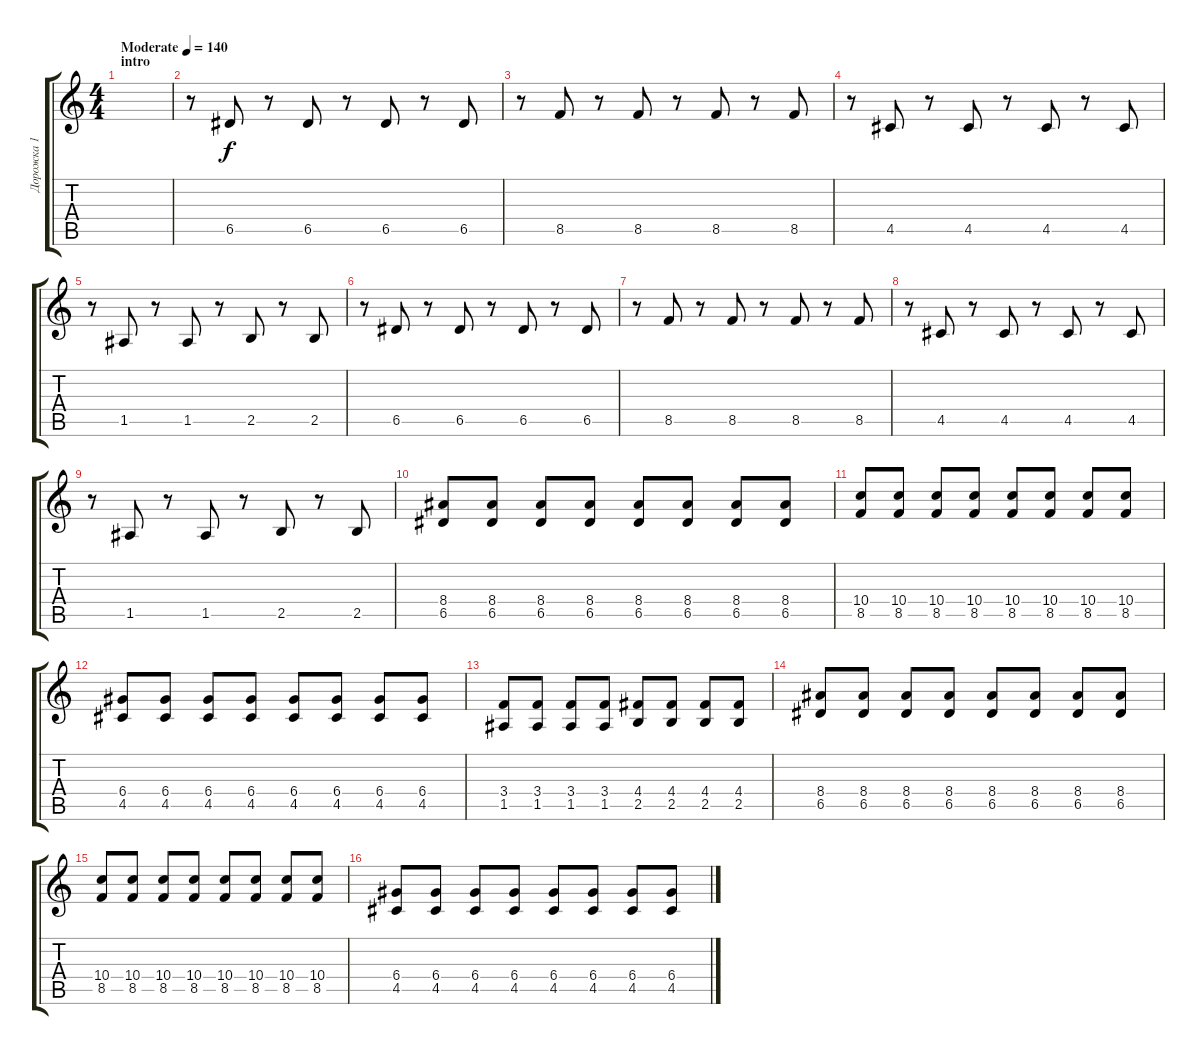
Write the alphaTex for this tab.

\track ("Дорожка 1" "Дорожка 1") {instrument electricguitarclean}
\staff {score tabs}
\tuning (E4 B3 G3 D3 A2 E2) {hide}
\ts (4 4)
\section ("" "intro")
\tempo (140 "Moderate")
\clef g2
\ks c
|
r.8 6.5.8 r.8 6.5.8 r.8 6.5.8 r.8 6.5.8 |
r.8 8.5.8 r.8 8.5.8 r.8 8.5.8 r.8 8.5.8 |
r.8 4.5.8 r.8 4.5.8 r.8 4.5.8 r.8 4.5.8 |
r.8 1.5.8 r.8 1.5.8 r.8 2.5.8 r.8 2.5.8 |
r.8 6.5.8 r.8 6.5.8 r.8 6.5.8 r.8 6.5.8 |
r.8 8.5.8 r.8 8.5.8 r.8 8.5.8 r.8 8.5.8 |
r.8 4.5.8 r.8 4.5.8 r.8 4.5.8 r.8 4.5.8 |
r.8 1.5.8 r.8 1.5.8 r.8 2.5.8 r.8 2.5.8 |
(8.4 6.5).8 (8.4 6.5).8 (8.4 6.5).8 (8.4 6.5).8 (8.4 6.5).8 (8.4 6.5).8 (8.4 6.5).8 (8.4 6.5).8 |
(10.4 8.5).8 (10.4 8.5).8 (10.4 8.5).8 (10.4 8.5).8 (10.4 8.5).8 (10.4 8.5).8 (10.4 8.5).8 (10.4 8.5).8 |
(6.4 4.5).8 (6.4 4.5).8 (6.4 4.5).8 (6.4 4.5).8 (6.4 4.5).8 (6.4 4.5).8 (6.4 4.5).8 (6.4 4.5).8 |
(3.4 1.5).8 (3.4 1.5).8 (3.4 1.5).8 (3.4 1.5).8 (4.4 2.5).8 (4.4 2.5).8 (4.4 2.5).8 (4.4 2.5).8 |
(8.4 6.5).8 (8.4 6.5).8 (8.4 6.5).8 (8.4 6.5).8 (8.4 6.5).8 (8.4 6.5).8 (8.4 6.5).8 (8.4 6.5).8 |
(10.4 8.5).8 (10.4 8.5).8 (10.4 8.5).8 (10.4 8.5).8 (10.4 8.5).8 (10.4 8.5).8 (10.4 8.5).8 (10.4 8.5).8 |
(6.4 4.5).8 (6.4 4.5).8 (6.4 4.5).8 (6.4 4.5).8 (6.4 4.5).8 (6.4 4.5).8 (6.4 4.5).8 (6.4 4.5).8
